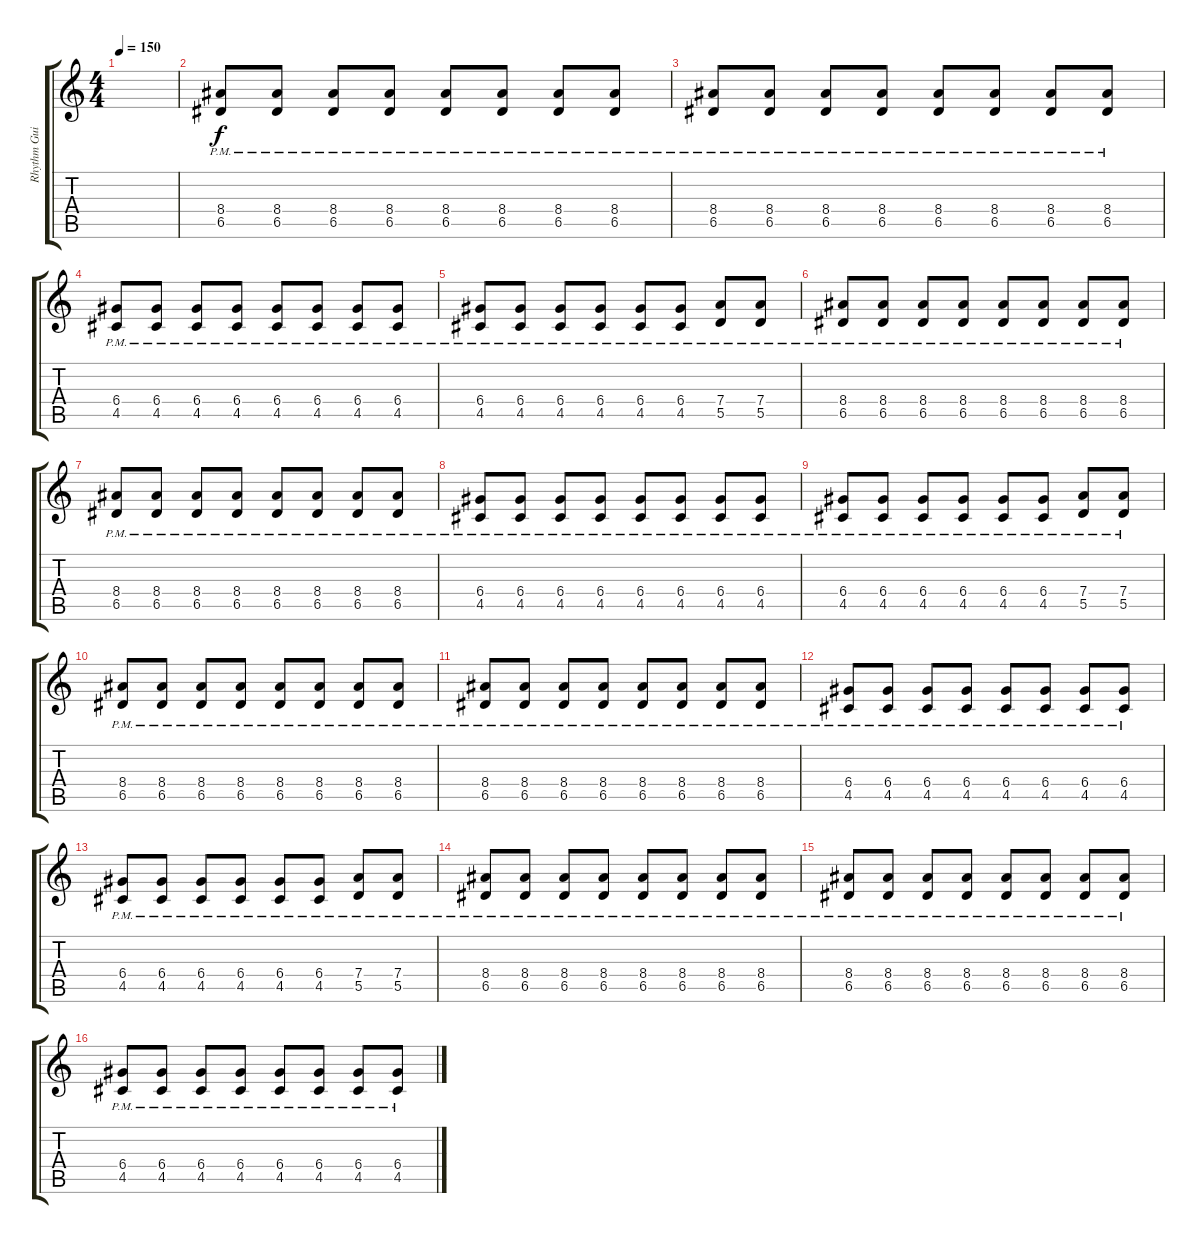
\track ("Rhythm Guitar" "Rhythm Gui") {instrument distortionguitar}
\staff {score tabs}
\tuning (E4 B3 G3 D3 A2 E2) {hide}
\ts (4 4)
\tempo 150
\clef g2
\ks c
|
(8.4{pm} 6.5{pm}).8 (8.4{pm} 6.5{pm}).8 (8.4{pm} 6.5{pm}).8 (8.4{pm} 6.5{pm}).8 (8.4{pm} 6.5{pm}).8 (8.4{pm} 6.5{pm}).8 (8.4{pm} 6.5{pm}).8 (8.4{pm} 6.5{pm}).8 |
(8.4{pm} 6.5{pm}).8 (8.4{pm} 6.5{pm}).8 (8.4{pm} 6.5{pm}).8 (8.4{pm} 6.5{pm}).8 (8.4{pm} 6.5{pm}).8 (8.4{pm} 6.5{pm}).8 (8.4{pm} 6.5{pm}).8 (8.4{pm} 6.5{pm}).8 |
(6.4{pm} 4.5{pm}).8 (6.4{pm} 4.5{pm}).8 (6.4{pm} 4.5{pm}).8 (6.4{pm} 4.5{pm}).8 (6.4{pm} 4.5{pm}).8 (6.4{pm} 4.5{pm}).8 (6.4{pm} 4.5{pm}).8 (6.4{pm} 4.5{pm}).8 |
(6.4{pm} 4.5{pm}).8 (6.4{pm} 4.5{pm}).8 (6.4{pm} 4.5{pm}).8 (6.4{pm} 4.5{pm}).8 (6.4{pm} 4.5{pm}).8 (6.4{pm} 4.5{pm}).8 (7.4{pm} 5.5{pm}).8 (7.4{pm} 5.5{pm}).8 |
(8.4{pm} 6.5{pm}).8 (8.4{pm} 6.5{pm}).8 (8.4{pm} 6.5{pm}).8 (8.4{pm} 6.5{pm}).8 (8.4{pm} 6.5{pm}).8 (8.4{pm} 6.5{pm}).8 (8.4{pm} 6.5{pm}).8 (8.4{pm} 6.5{pm}).8 |
(8.4{pm} 6.5{pm}).8 (8.4{pm} 6.5{pm}).8 (8.4{pm} 6.5{pm}).8 (8.4{pm} 6.5{pm}).8 (8.4{pm} 6.5{pm}).8 (8.4{pm} 6.5{pm}).8 (8.4{pm} 6.5{pm}).8 (8.4{pm} 6.5{pm}).8 |
(6.4{pm} 4.5{pm}).8 (6.4{pm} 4.5{pm}).8 (6.4{pm} 4.5{pm}).8 (6.4{pm} 4.5{pm}).8 (6.4{pm} 4.5{pm}).8 (6.4{pm} 4.5{pm}).8 (6.4{pm} 4.5{pm}).8 (6.4{pm} 4.5{pm}).8 |
(6.4{pm} 4.5{pm}).8 (6.4{pm} 4.5{pm}).8 (6.4{pm} 4.5{pm}).8 (6.4{pm} 4.5{pm}).8 (6.4{pm} 4.5{pm}).8 (6.4{pm} 4.5{pm}).8 (7.4{pm} 5.5{pm}).8 (7.4{pm} 5.5{pm}).8 |
(8.4{pm} 6.5{pm}).8 (8.4{pm} 6.5{pm}).8 (8.4{pm} 6.5{pm}).8 (8.4{pm} 6.5{pm}).8 (8.4{pm} 6.5{pm}).8 (8.4{pm} 6.5{pm}).8 (8.4{pm} 6.5{pm}).8 (8.4{pm} 6.5{pm}).8 |
(8.4{pm} 6.5{pm}).8 (8.4{pm} 6.5{pm}).8 (8.4{pm} 6.5{pm}).8 (8.4{pm} 6.5{pm}).8 (8.4{pm} 6.5{pm}).8 (8.4{pm} 6.5{pm}).8 (8.4{pm} 6.5{pm}).8 (8.4{pm} 6.5{pm}).8 |
(6.4{pm} 4.5{pm}).8 (6.4{pm} 4.5{pm}).8 (6.4{pm} 4.5{pm}).8 (6.4{pm} 4.5{pm}).8 (6.4{pm} 4.5{pm}).8 (6.4{pm} 4.5{pm}).8 (6.4{pm} 4.5{pm}).8 (6.4{pm} 4.5{pm}).8 |
(6.4{pm} 4.5{pm}).8 (6.4{pm} 4.5{pm}).8 (6.4{pm} 4.5{pm}).8 (6.4{pm} 4.5{pm}).8 (6.4{pm} 4.5{pm}).8 (6.4{pm} 4.5{pm}).8 (7.4{pm} 5.5{pm}).8 (7.4{pm} 5.5{pm}).8 |
(8.4{pm} 6.5{pm}).8 (8.4{pm} 6.5{pm}).8 (8.4{pm} 6.5{pm}).8 (8.4{pm} 6.5{pm}).8 (8.4{pm} 6.5{pm}).8 (8.4{pm} 6.5{pm}).8 (8.4{pm} 6.5{pm}).8 (8.4{pm} 6.5{pm}).8 |
(8.4{pm} 6.5{pm}).8 (8.4{pm} 6.5{pm}).8 (8.4{pm} 6.5{pm}).8 (8.4{pm} 6.5{pm}).8 (8.4{pm} 6.5{pm}).8 (8.4{pm} 6.5{pm}).8 (8.4{pm} 6.5{pm}).8 (8.4{pm} 6.5{pm}).8 |
(6.4{pm} 4.5{pm}).8 (6.4{pm} 4.5{pm}).8 (6.4{pm} 4.5{pm}).8 (6.4{pm} 4.5{pm}).8 (6.4{pm} 4.5{pm}).8 (6.4{pm} 4.5{pm}).8 (6.4{pm} 4.5{pm}).8 (6.4{pm} 4.5{pm}).8
